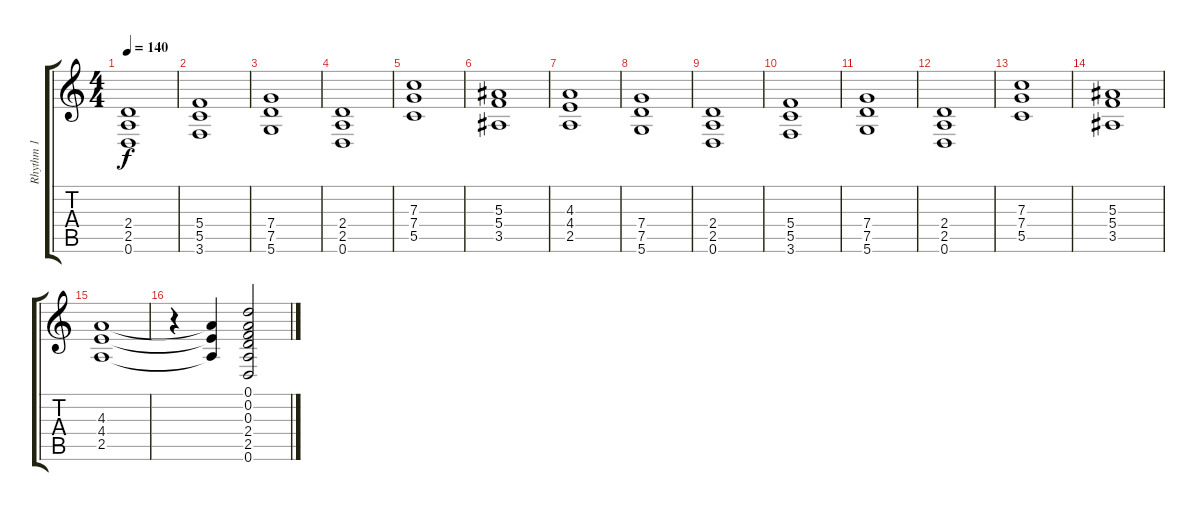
\track ("Rhythm 1" "Rhythm 1") {instrument distortionguitar}
\staff {score tabs}
\tuning (D4 A3 F3 C3 G2 D2) {hide}
\ts (4 4)
\tempo 140
\clef g2
\ks c
(2.4 2.5 0.6).1{dy f} |
(5.4 5.5 3.6).1 |
(7.4 7.5 5.6).1 |
(2.4 2.5 0.6).1 |
(7.3 7.4 5.5).1 |
(5.3 5.4 3.5).1 |
(4.3 4.4 2.5).1 |
(7.4 7.5 5.6).1 |
(2.4 2.5 0.6).1 |
(5.4 5.5 3.6).1 |
(7.4 7.5 5.6).1 |
(2.4 2.5 0.6).1 |
(7.3 7.4 5.5).1 |
(5.3 5.4 3.5).1 |
(4.3 4.4 2.5).1 |
r.4 (4.3{t} 4.4{t} 2.5{t}).4 (0.1 0.2 0.3 2.4 2.5 0.6).2
